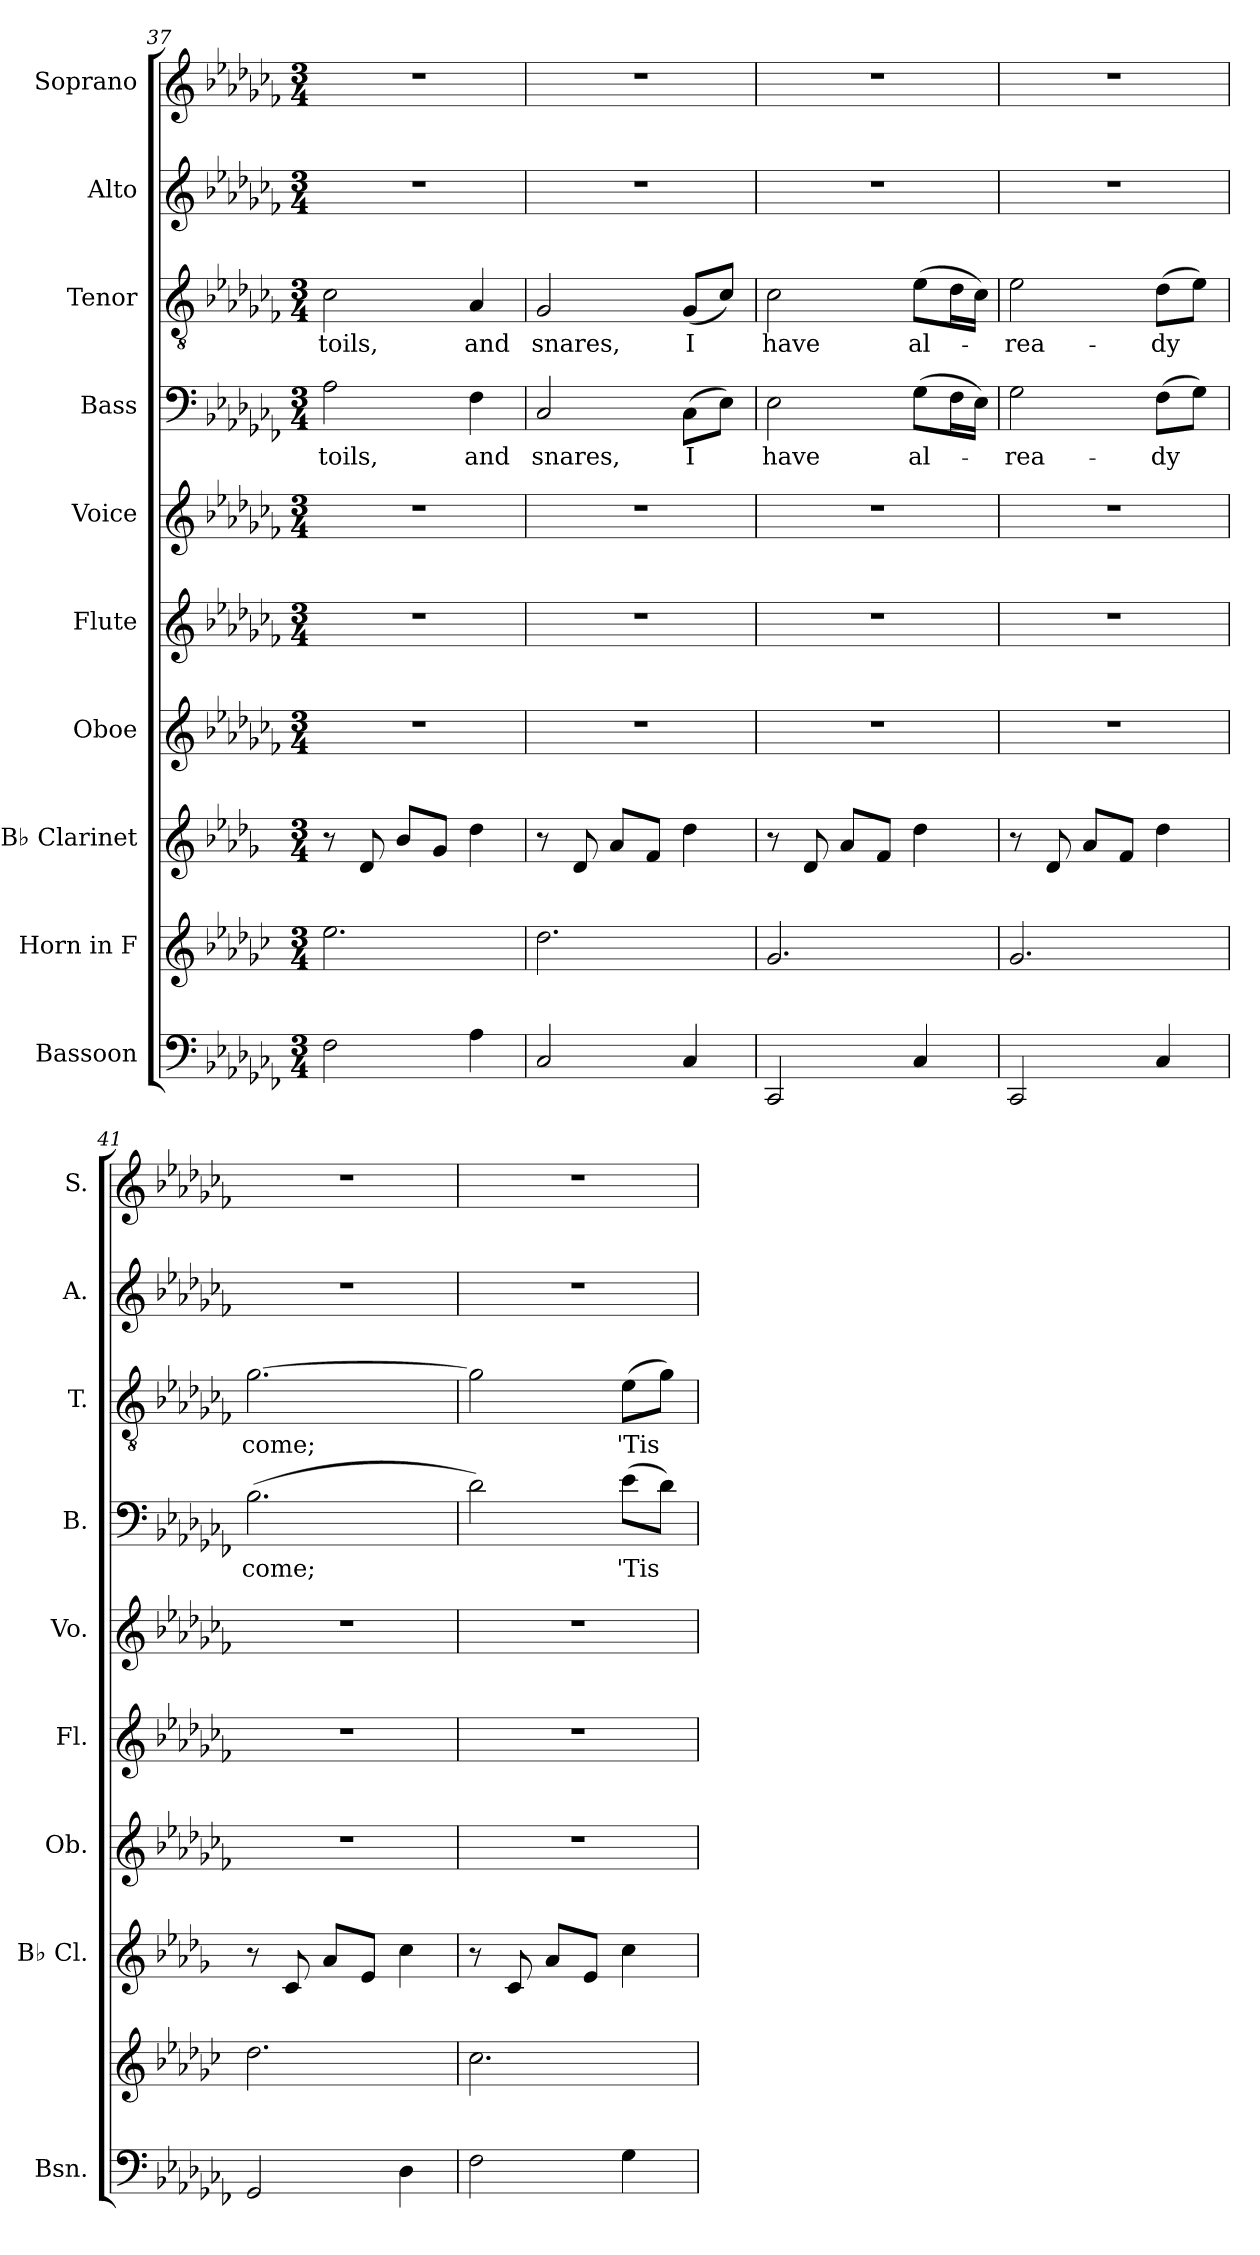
**kern	**kern	**kern	**kern	**kern	**kern	**kern	**text	**kern	**text	**kern	**kern
*part10	*part9	*part8	*part7	*part6	*part5	*part4	*part4	*part3	*part3	*part2	*part1
*staff10	*staff9	*staff8	*staff7	*staff6	*staff5	*staff4	*staff4	*staff3	*staff3	*staff2	*staff1
*I"Bassoon	*I"Horn in F	*I"B♭ Clarinet	*I"Oboe	*I"Flute	*I"Voice	*I"Bass	*	*I"Tenor	*	*I"Alto	*I"Soprano
*I'Bsn.	*	*I'B♭ Cl.	*I'Ob.	*I'Fl.	*I'Vo.	*I'B.	*	*I'T.	*	*I'A.	*I'S.
*clefF4	*clefG2	*clefG2	*clefG2	*clefG2	*clefG2	*clefF4	*	*clefGv2	*	*clefG2	*clefG2
*	*ITrd4c7	*ITrd1c2	*	*	*	*	*	*	*	*	*
*k[b-e-a-d-g-c-f-]	*k[b-e-a-d-g-c-f-]	*k[b-e-a-d-g-c-f-]	*k[b-e-a-d-g-c-f-]	*k[b-e-a-d-g-c-f-]	*k[b-e-a-d-g-c-f-]	*k[b-e-a-d-g-c-f-]	*	*k[b-e-a-d-g-c-f-]	*	*k[b-e-a-d-g-c-f-]	*k[b-e-a-d-g-c-f-]
*M3/4	*M3/4	*M3/4	*M3/4	*M3/4	*M3/4	*M3/4	*	*M3/4	*	*M3/4	*M3/4
=37	=37	=37	=37	=37	=37	=37	=37	=37	=37	=37	=37
2F-\	2.a-\	8r	2.r	2.r	2.r	2A-\	toils,	2c-\	toils,	2.r	2.r
.	.	8c-/	.	.	.	.	.	.	.	.	.
.	.	8a-/L	.	.	.	.	.	.	.	.	.
.	.	8f-/J	.	.	.	.	.	.	.	.	.
4A-\	.	4cc-\	.	.	.	4F-\	and	4A-/	and	.	.
=38	=38	=38	=38	=38	=38	=38	=38	=38	=38	=38	=38
2C-/	2.g-\	8r	2.r	2.r	2.r	2C-/	snares,	2G-/	snares,	2.r	2.r
.	.	8c-/	.	.	.	.	.	.	.	.	.
.	.	8g-/L	.	.	.	.	.	.	.	.	.
.	.	8e-/J	.	.	.	.	.	.	.	.	.
4C-/	.	4cc-\	.	.	.	(8C-\L	I	(8G-/L	I	.	.
.	.	.	.	.	.	8E-\J)	.	8c-/J)	.	.	.
!!LO:LB:g=z
=39	=39	=39	=39	=39	=39	=39	=39	=39	=39	=39	=39
2CC-/	2.c-/	8r	2.r	2.r	2.r	2E-\	have	2c-\	have	2.r	2.r
.	.	8c-/	.	.	.	.	.	.	.	.	.
.	.	8g-/L	.	.	.	.	.	.	.	.	.
.	.	8e-/J	.	.	.	.	.	.	.	.	.
4C-/	.	4cc-\	.	.	.	(8G-\L	al-	(8e-\L	al-	.	.
.	.	.	.	.	.	16F-\L	.	16d-\L	.	.	.
.	.	.	.	.	.	16E-\JJ)	.	16c-\JJ)	.	.	.
=40	=40	=40	=40	=40	=40	=40	=40	=40	=40	=40	=40
2CC-/	2.c-/	8r	2.r	2.r	2.r	2G-\	-rea-	2e-\	-rea-	2.r	2.r
.	.	8c-/	.	.	.	.	.	.	.	.	.
.	.	8g-/L	.	.	.	.	.	.	.	.	.
.	.	8e-/J	.	.	.	.	.	.	.	.	.
4C-/	.	4cc-\	.	.	.	(8F-\L	-dy	(8d-\L	-dy	.	.
.	.	.	.	.	.	8G-\J)	.	8e-\J)	.	.	.
=41	=41	=41	=41	=41	=41	=41	=41	=41	=41	=41	=41
2GG-/	2.g-\	8r	2.r	2.r	2.r	(2.B-\	come;	[2.g-\	come;	2.r	2.r
.	.	8B-/	.	.	.	.	.	.	.	.	.
.	.	8g-/L	.	.	.	.	.	.	.	.	.
.	.	8d-/J	.	.	.	.	.	.	.	.	.
4D-\	.	4b-\	.	.	.	.	.	.	.	.	.
=42	=42	=42	=42	=42	=42	=42	=42	=42	=42	=42	=42
2F-\	2.f-\	8r	2.r	2.r	2.r	2d-\)	.	2g-\]	.	2.r	2.r
.	.	8B-/	.	.	.	.	.	.	.	.	.
.	.	8g-/L	.	.	.	.	.	.	.	.	.
.	.	8d-/J	.	.	.	.	.	.	.	.	.
4G-\	.	4b-\	.	.	.	(8e-\L	'Tis	(8e-\L	'Tis	.	.
.	.	.	.	.	.	8d-\J)	.	8g-\J)	.	.	.
=	=	=	=	=	=	=	=	=	=	=	=
*-	*-	*-	*-	*-	*-	*-	*-	*-	*-	*-	*-
